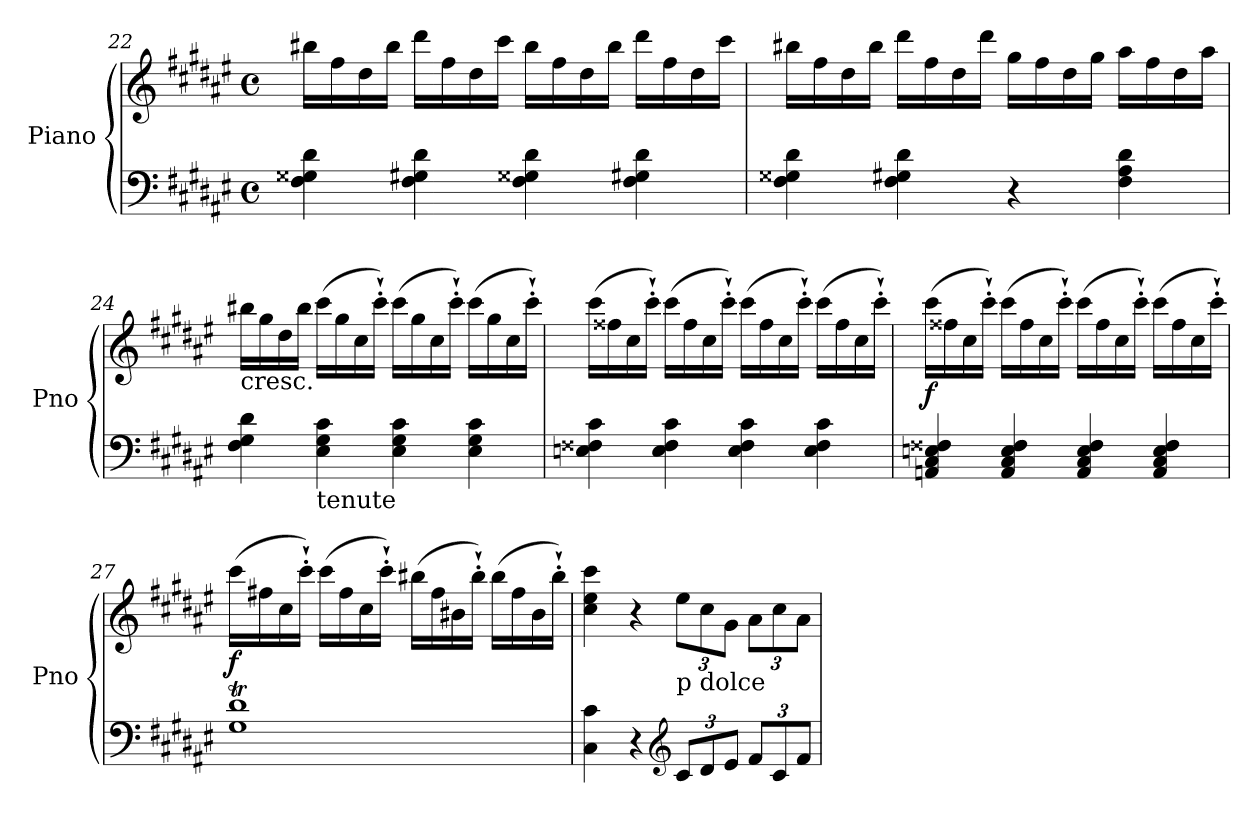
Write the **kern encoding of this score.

**kern	**kern	**dynam
*part1	*part1	*part1
*staff2	*staff1	*staff1/2
*I"Piano	*	*
*I'Pno	*	*
*clefF4	*clefG2	*
*k[f#c#g#d#a#e#]	*k[f#c#g#d#a#e#]	*
*F#:	*F#:	*
*M4/4	*M4/4	*
*met(c)	*met(c)	*
=22	=22	=22
4F#\ 4G##X\ 4d#\	16bb#X\LL	.
.	16ff#\	.
.	16dd#\	.
.	16bb#\JJ	.
4F#\ 4G#X\ 4d#\	16ddd#\LL	.
.	16ff#\	.
.	16dd#\	.
.	16ccc#\JJ	.
4F#\ 4G##X\ 4d#\	16bb#\LL	.
.	16ff#\	.
.	16dd#\	.
.	16bb#\JJ	.
4F#\ 4G#X\ 4d#\	16ddd#\LL	.
.	16ff#\	.
.	16dd#\	.
.	16ccc#\JJ	.
=23	=23	=23
4F#\ 4G##X\ 4d#\	16bb#X\LL	.
.	16ff#\	.
.	16dd#\	.
.	16bb#\JJ	.
4F#\ 4G#X\ 4d#\	16ddd#\LL	.
.	16ff#\	.
.	16dd#\	.
.	16ddd#\JJ	.
4r	16gg#\LL	.
.	16ff#\	.
.	16dd#\	.
.	16gg#\JJ	.
4F#\ 4A#\ 4d#\	16aa#\LL	.
.	16ff#\	.
.	16dd#\	.
.	16aa#\JJ	.
=24	=24	=24
!	!LO:TX:b:t=cresc.	!
4F#\ 4G#\ 4d#\	16bb#X\LL	.
.	16gg#\	.
.	16dd#\	.
.	16bb#\JJ	.
!LO:TX:b:t=tenute	!	!
4E#\ 4G#\ 4c#\	(>16ccc#\LL	.
.	16gg#\	.
.	16cc#\	.
.	16ccc#'`\JJ)	.
4E#\ 4G#\ 4c#\	(>16ccc#\LL	.
.	16gg#\	.
.	16cc#\	.
.	16ccc#'`\JJ)	.
4E#\ 4G#\ 4c#\	(>16ccc#\LL	.
.	16gg#\	.
.	16cc#\	.
.	16ccc#'`\JJ)	.
=25	=25	=25
4En\ 4F##X\ 4c#\	(>16ccc#\LL	.
.	16ff##X\	.
.	16cc#\	.
.	16ccc#'`\JJ)	.
4E\ 4F##\ 4c#\	(>16ccc#\LL	.
.	16ff##\	.
.	16cc#\	.
.	16ccc#'`\JJ)	.
4E\ 4F##\ 4c#\	(>16ccc#\LL	.
.	16ff##\	.
.	16cc#\	.
.	16ccc#'`\JJ)	.
4E\ 4F##\ 4c#\	(>16ccc#\LL	.
.	16ff##\	.
.	16cc#\	.
.	16ccc#'`\JJ)	.
=26	=26	=26
!	!	!LO:DY:b
4AAn/ 4C#/ 4En/ 4F##X/	(>16ccc#\LL	f
.	16ff##X\	.
.	16cc#\	.
.	16ccc#'`\JJ)	.
4AA/ 4C#/ 4E/ 4F##/	(>16ccc#\LL	.
.	16ff##\	.
.	16cc#\	.
.	16ccc#'`\JJ)	.
4AA/ 4C#/ 4E/ 4F##/	(>16ccc#\LL	.
.	16ff##\	.
.	16cc#\	.
.	16ccc#'`\JJ)	.
4AA/ 4C#/ 4E/ 4F##/	(>16ccc#\LL	.
.	16ff##\	.
.	16cc#\	.
.	16ccc#'`\JJ)	.
=27	=27	=27
*^	*	*
!	!	!	!LO:DY:b
1d#T	1G#	(>16ccc#\LL	f
.	.	16ff#X\	.
.	.	16cc#\	.
.	.	16ccc#'`\JJ)	.
.	.	(>16ccc#\LL	.
.	.	16ff#\	.
.	.	16cc#\	.
.	.	16ccc#'`\JJ)	.
.	.	(>16bb#X\LL	.
.	.	16ff#\	.
.	.	16b#X\	.
.	.	16bb#'`\JJ)	.
.	.	(>16bb#\LL	.
.	.	16ff#\	.
.	.	16b#\	.
.	.	16bb#'`\JJ)	.
*v	*v	*	*
=28	=28	=28
4C#\ 4c#\	4cc#\ 4ee#\ 4ccc#\	.
4r	4r	.
*clefG2	*	*
*Xbrackettup	*Xbrackettup	*
!	!LO:TX:b:t=p dolce	!
12c#/L	12ee#\L	.
12d#/	12cc#\	.
12e#/J	12g#\J	.
12f#/L	12a#\L	.
12c#/	12cc#\	.
12f#/J	12a#\J	.
=	=	=
*-	*-	*-
